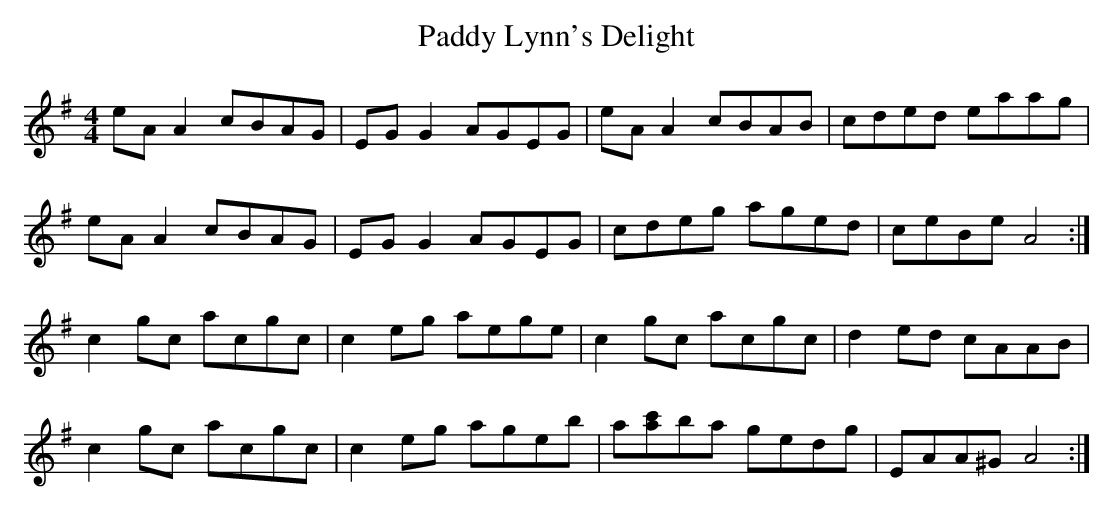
X:1
T:Paddy Lynn's Delight
M:4/4
L:1/8
K:ADor
eA A2 cBAG|EG G2 AGEG|eA A2 cBAB|cded eaag|
eA A2 cBAG|EG G2 AGEG|cdeg aged|ceBe A4 :|
c2 gc acgc|c2 eg aege|c2 gc acgc|d2 ed cAAB|
c2 gc acgc|c2 eg ageb|a[c'a]ba gedg|EAA^G A4 :|
